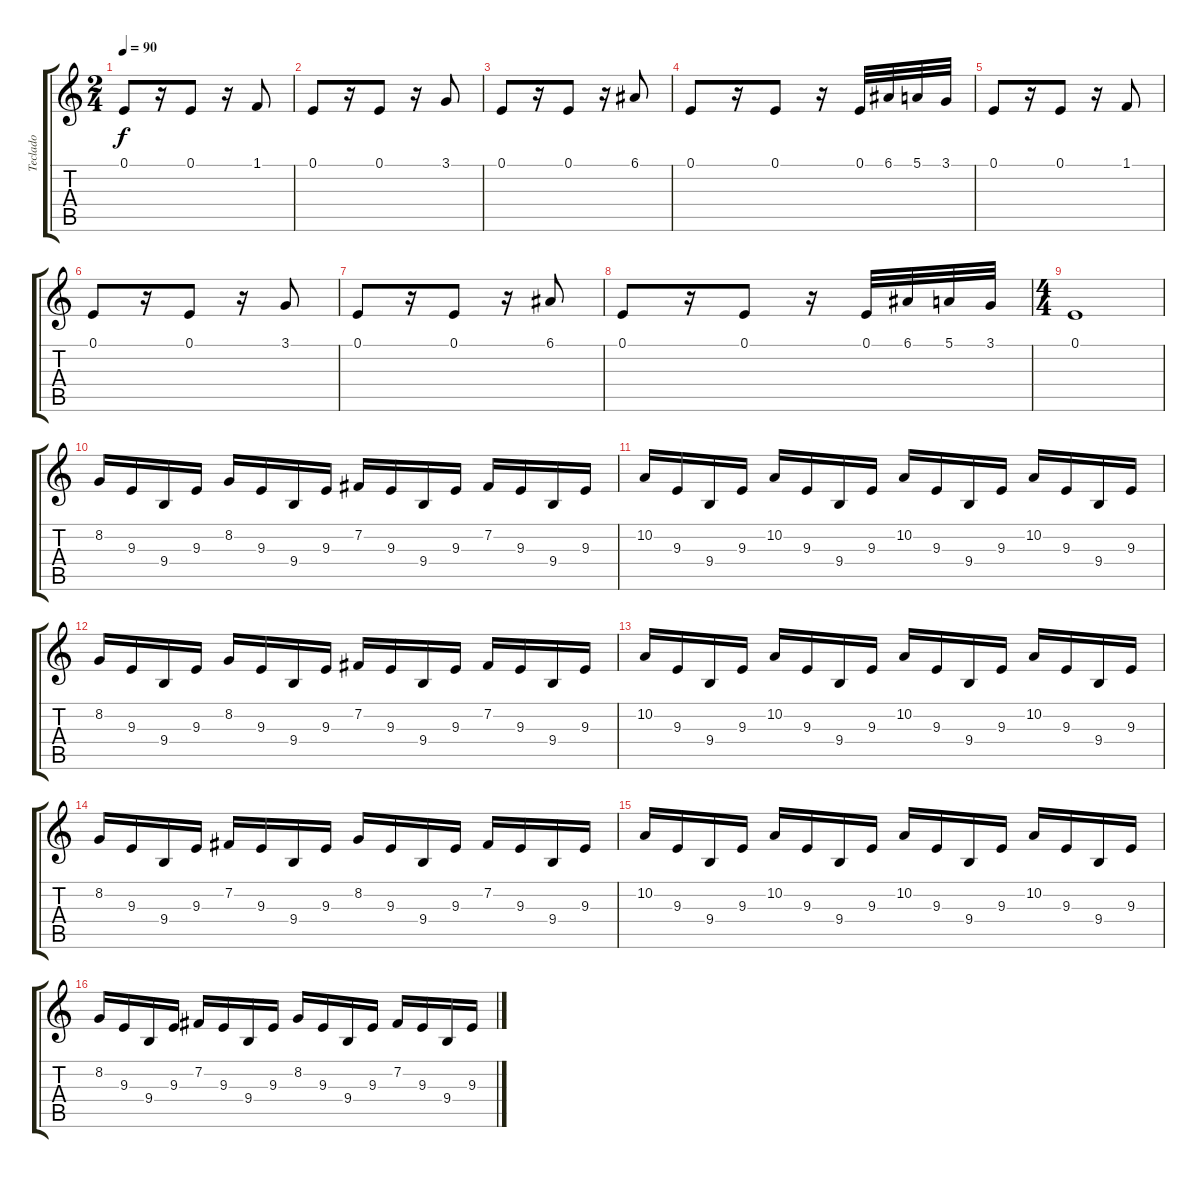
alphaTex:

\track ("Teclado" "Teclado") {instrument electricgrandpiano}
\staff {score tabs}
\tuning (E4 B3 G3 D3 A2 E2) {hide}
\ts (2 4)
\tempo 90
\clef g2
\ks c
0.1.8{dy f} r.16 0.1.8 r.16 1.1.8 |
0.1.8 r.16 0.1.8 r.16 3.1.8 |
0.1.8 r.16 0.1.8 r.16 6.1.8 |
0.1.8 r.16 0.1.8 r.16 0.1.32 6.1.32 5.1.32 3.1.32 |
0.1.8 r.16 0.1.8 r.16 1.1.8 |
0.1.8 r.16 0.1.8 r.16 3.1.8 |
0.1.8 r.16 0.1.8 r.16 6.1.8 |
0.1.8 r.16 0.1.8 r.16 0.1.32 6.1.32 5.1.32 3.1.32 |
\ts (4 4)
0.1.1 |
8.2.16 9.3.16 9.4.16 9.3.16 8.2.16 9.3.16 9.4.16 9.3.16 7.2.16 9.3.16 9.4.16 9.3.16 7.2.16 9.3.16 9.4.16 9.3.16 |
10.2.16 9.3.16 9.4.16 9.3.16 10.2.16 9.3.16 9.4.16 9.3.16 10.2.16 9.3.16 9.4.16 9.3.16 10.2.16 9.3.16 9.4.16 9.3.16 |
8.2.16 9.3.16 9.4.16 9.3.16 8.2.16 9.3.16 9.4.16 9.3.16 7.2.16 9.3.16 9.4.16 9.3.16 7.2.16 9.3.16 9.4.16 9.3.16 |
10.2.16 9.3.16 9.4.16 9.3.16 10.2.16 9.3.16 9.4.16 9.3.16 10.2.16 9.3.16 9.4.16 9.3.16 10.2.16 9.3.16 9.4.16 9.3.16 |
8.2.16 9.3.16 9.4.16 9.3.16 7.2.16 9.3.16 9.4.16 9.3.16 8.2.16 9.3.16 9.4.16 9.3.16 7.2.16 9.3.16 9.4.16 9.3.16 |
10.2.16 9.3.16 9.4.16 9.3.16 10.2.16 9.3.16 9.4.16 9.3.16 10.2.16 9.3.16 9.4.16 9.3.16 10.2.16 9.3.16 9.4.16 9.3.16 |
8.2.16 9.3.16 9.4.16 9.3.16 7.2.16 9.3.16 9.4.16 9.3.16 8.2.16 9.3.16 9.4.16 9.3.16 7.2.16 9.3.16 9.4.16 9.3.16
